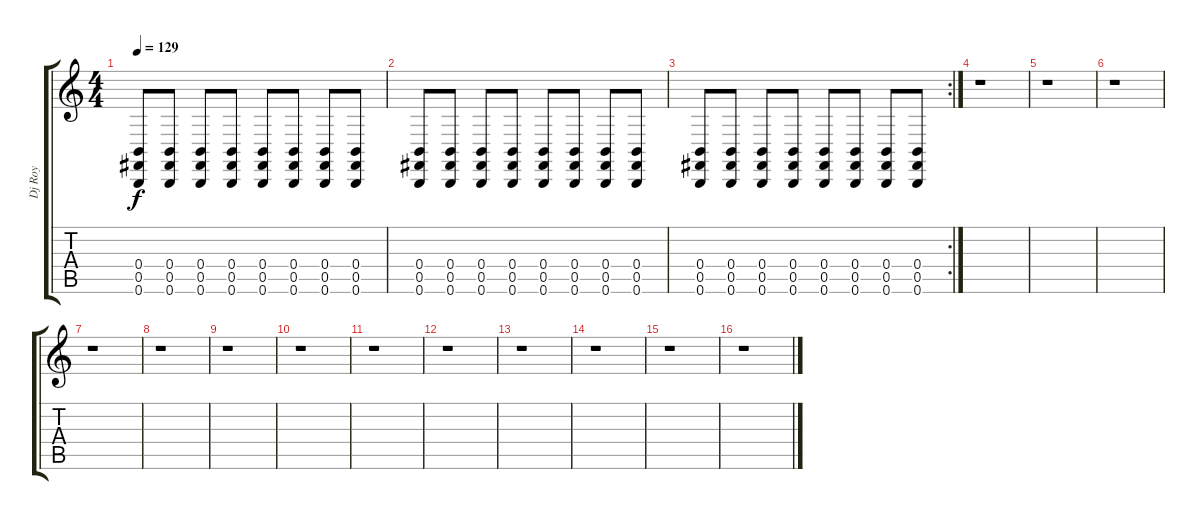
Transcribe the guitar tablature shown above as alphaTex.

\track ("Dj Roy" "Dj Roy") {instrument melodictom}
\staff {score tabs}
\tuning (Db4 Ab3 E3 B2 Gb2 B1) {hide}
\ts (4 4)
\tempo 129
\clef g2
\ks c
(0.4 0.5 0.6).8{dy f} (0.4 0.5 0.6).8 (0.4 0.5 0.6).8 (0.4 0.5 0.6).8 (0.4 0.5 0.6).8 (0.4 0.5 0.6).8 (0.4 0.5 0.6).8 (0.4 0.5 0.6).8 |
(0.4 0.5 0.6).8 (0.4 0.5 0.6).8 (0.4 0.5 0.6).8 (0.4 0.5 0.6).8 (0.4 0.5 0.6).8 (0.4 0.5 0.6).8 (0.4 0.5 0.6).8 (0.4 0.5 0.6).8 |
\rc 2
(0.4 0.5 0.6).8 (0.4 0.5 0.6).8 (0.4 0.5 0.6).8 (0.4 0.5 0.6).8 (0.4 0.5 0.6).8 (0.4 0.5 0.6).8 (0.4 0.5 0.6).8 (0.4 0.5 0.6).8 |
r.1 |
r.1 |
r.1 |
r.1 |
r.1 |
r.1 |
r.1 |
r.1 |
r.1 |
r.1 |
r.1 |
r.1 |
r.1
